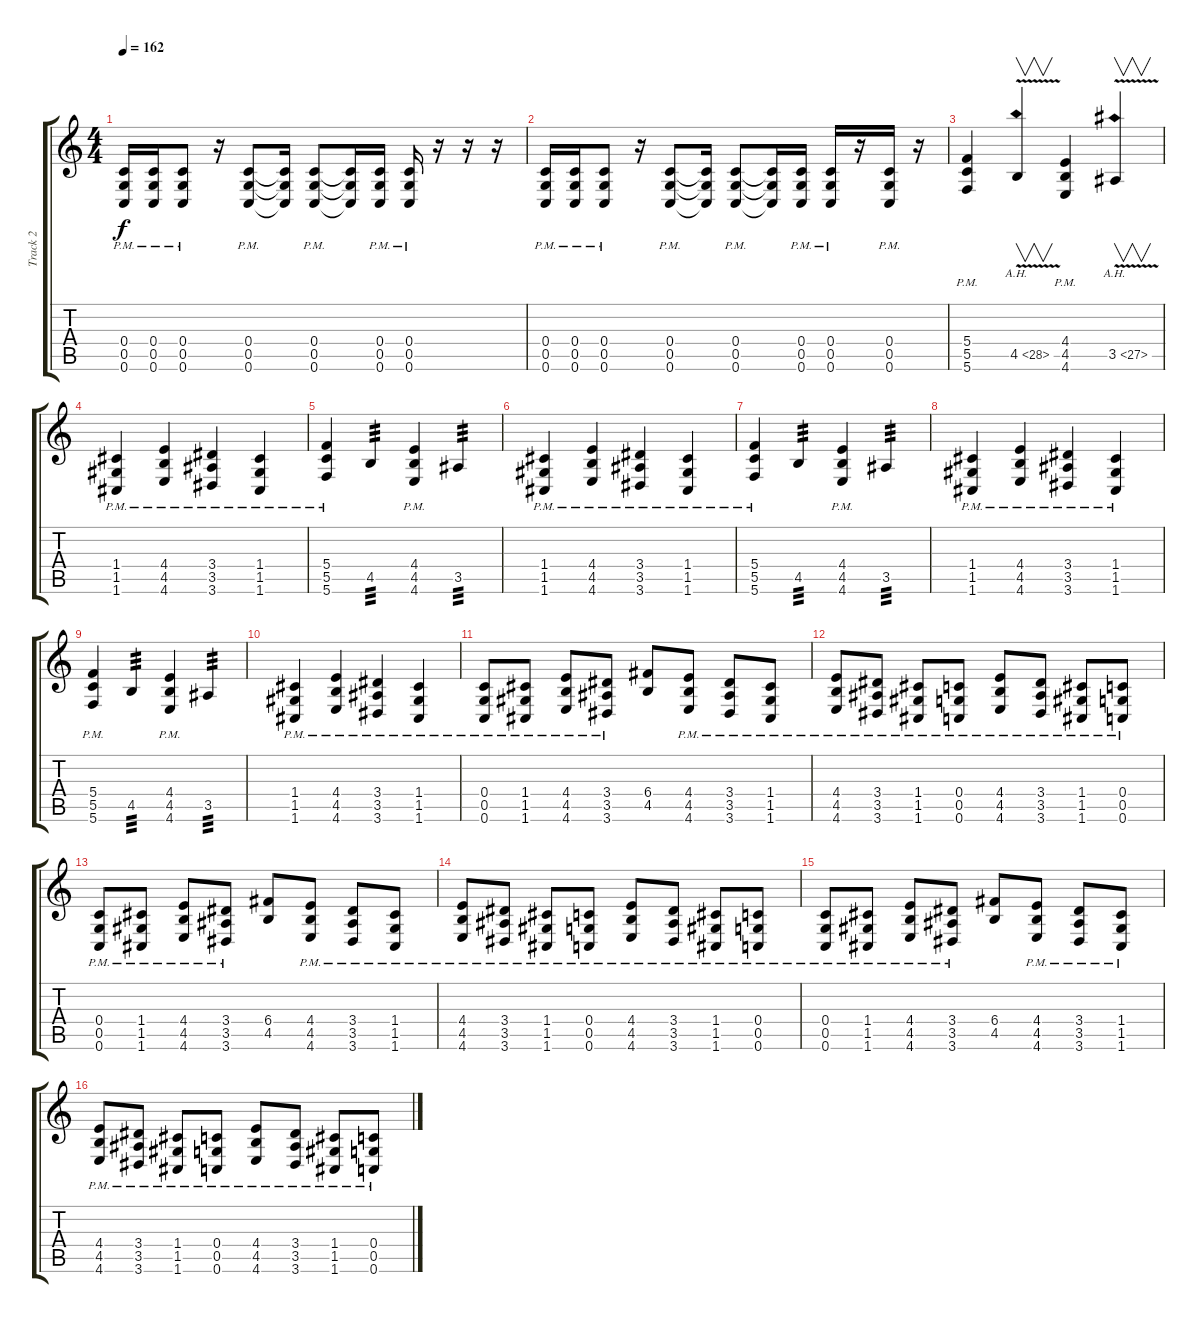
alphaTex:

\track ("Track 2" "Track 2") {instrument distortionguitar}
\staff {score tabs}
\tuning (D4 A3 F3 C3 G2 C2) {hide}
\ts (4 4)
\tempo 162
\clef g2
\ks c
(0.4{pm} 0.5{pm} 0.6{pm}).16{dy f} (0.4{pm} 0.5{pm} 0.6{pm}).16 (0.4{pm} 0.5{pm} 0.6{pm}).8 r.16 (0.4{pm} 0.5{pm} 0.6{pm}).8 (0.4{t} 0.5{t} 0.6{t}).16 (0.4{pm} 0.5{pm} 0.6{pm}).8 (0.4{t} 0.5{t} 0.6{t}).16 (0.4{pm} 0.5{pm} 0.6{pm}).16 (0.4{pm} 0.5{pm} 0.6{pm}).16 r.16 r.16 r.16 |
(0.4{pm} 0.5{pm} 0.6{pm}).16 (0.4{pm} 0.5{pm} 0.6{pm}).16 (0.4{pm} 0.5{pm} 0.6{pm}).8 r.16 (0.4{pm} 0.5{pm} 0.6{pm}).8 (0.4{t} 0.5{t} 0.6{t}).16 (0.4{pm} 0.5{pm} 0.6{pm}).8 (0.4{t} 0.5{t} 0.6{t}).16 (0.4{pm} 0.5{pm} 0.6{pm}).16 (0.4{pm} 0.5{pm} 0.6{pm}).16 r.16 (0.4{pm} 0.5{pm} 0.6{pm}).16 r.16 |
(5.4{pm} 5.5{pm} 5.6{pm}).4 4.5{ah 24 v}.4{v} (4.4{pm} 4.5{pm} 4.6{pm}).4 3.5{ah 24 v}.4{v} |
(1.4{pm} 1.5{pm} 1.6{pm}).4 (4.4{pm} 4.5{pm} 4.6{pm}).4 (3.4{pm} 3.5{pm} 3.6{pm}).4 (1.4{pm} 1.5{pm} 1.6{pm}).4 |
(5.4{pm} 5.5{pm} 5.6{pm}).4 4.5.4{tp 3} (4.4{pm} 4.5{pm} 4.6{pm}).4 3.5.4{tp 3} |
(1.4{pm} 1.5{pm} 1.6{pm}).4 (4.4{pm} 4.5{pm} 4.6{pm}).4 (3.4{pm} 3.5{pm} 3.6{pm}).4 (1.4{pm} 1.5{pm} 1.6{pm}).4 |
(5.4{pm} 5.5{pm} 5.6{pm}).4 4.5.4{tp 3} (4.4{pm} 4.5{pm} 4.6{pm}).4 3.5.4{tp 3} |
(1.4{pm} 1.5{pm} 1.6{pm}).4 (4.4{pm} 4.5{pm} 4.6{pm}).4 (3.4{pm} 3.5{pm} 3.6{pm}).4 (1.4{pm} 1.5{pm} 1.6{pm}).4 |
(5.4{pm} 5.5{pm} 5.6{pm}).4 4.5.4{tp 3} (4.4{pm} 4.5{pm} 4.6{pm}).4 3.5.4{tp 3} |
(1.4{pm} 1.5{pm} 1.6{pm}).4 (4.4{pm} 4.5{pm} 4.6{pm}).4 (3.4{pm} 3.5{pm} 3.6{pm}).4 (1.4{pm} 1.5{pm} 1.6{pm}).4 |
(0.4{pm} 0.5{pm} 0.6{pm}).8 (1.4{pm} 1.5{pm} 1.6{pm}).8 (4.4{pm} 4.5{pm} 4.6{pm}).8 (3.4{pm} 3.5{pm} 3.6{pm}).8 (6.4 4.5).8 (4.4{pm} 4.5{pm} 4.6{pm}).8 (3.4{pm} 3.5{pm} 3.6{pm}).8 (1.4{pm} 1.5{pm} 1.6{pm}).8 |
(4.4{pm} 4.5{pm} 4.6{pm}).8 (3.4{pm} 3.5{pm} 3.6{pm}).8 (1.4{pm} 1.5{pm} 1.6{pm}).8 (0.4{pm} 0.5{pm} 0.6{pm}).8 (4.4{pm} 4.5{pm} 4.6{pm}).8 (3.4{pm} 3.5{pm} 3.6{pm}).8 (1.4{pm} 1.5{pm} 1.6{pm}).8 (0.4{pm} 0.5{pm} 0.6{pm}).8 |
(0.4{pm} 0.5{pm} 0.6{pm}).8 (1.4{pm} 1.5{pm} 1.6{pm}).8 (4.4{pm} 4.5{pm} 4.6{pm}).8 (3.4{pm} 3.5{pm} 3.6{pm}).8 (6.4 4.5).8 (4.4{pm} 4.5{pm} 4.6{pm}).8 (3.4{pm} 3.5{pm} 3.6{pm}).8 (1.4{pm} 1.5{pm} 1.6{pm}).8 |
(4.4{pm} 4.5{pm} 4.6{pm}).8 (3.4{pm} 3.5{pm} 3.6{pm}).8 (1.4{pm} 1.5{pm} 1.6{pm}).8 (0.4{pm} 0.5{pm} 0.6{pm}).8 (4.4{pm} 4.5{pm} 4.6{pm}).8 (3.4{pm} 3.5{pm} 3.6{pm}).8 (1.4{pm} 1.5{pm} 1.6{pm}).8 (0.4{pm} 0.5{pm} 0.6{pm}).8 |
(0.4{pm} 0.5{pm} 0.6{pm}).8 (1.4{pm} 1.5{pm} 1.6{pm}).8 (4.4{pm} 4.5{pm} 4.6{pm}).8 (3.4{pm} 3.5{pm} 3.6{pm}).8 (6.4 4.5).8 (4.4{pm} 4.5{pm} 4.6{pm}).8 (3.4{pm} 3.5{pm} 3.6{pm}).8 (1.4{pm} 1.5{pm} 1.6{pm}).8 |
(4.4{pm} 4.5{pm} 4.6{pm}).8 (3.4{pm} 3.5{pm} 3.6{pm}).8 (1.4{pm} 1.5{pm} 1.6{pm}).8 (0.4{pm} 0.5{pm} 0.6{pm}).8 (4.4{pm} 4.5{pm} 4.6{pm}).8 (3.4{pm} 3.5{pm} 3.6{pm}).8 (1.4{pm} 1.5{pm} 1.6{pm}).8 (0.4{pm} 0.5{pm} 0.6{pm}).8
